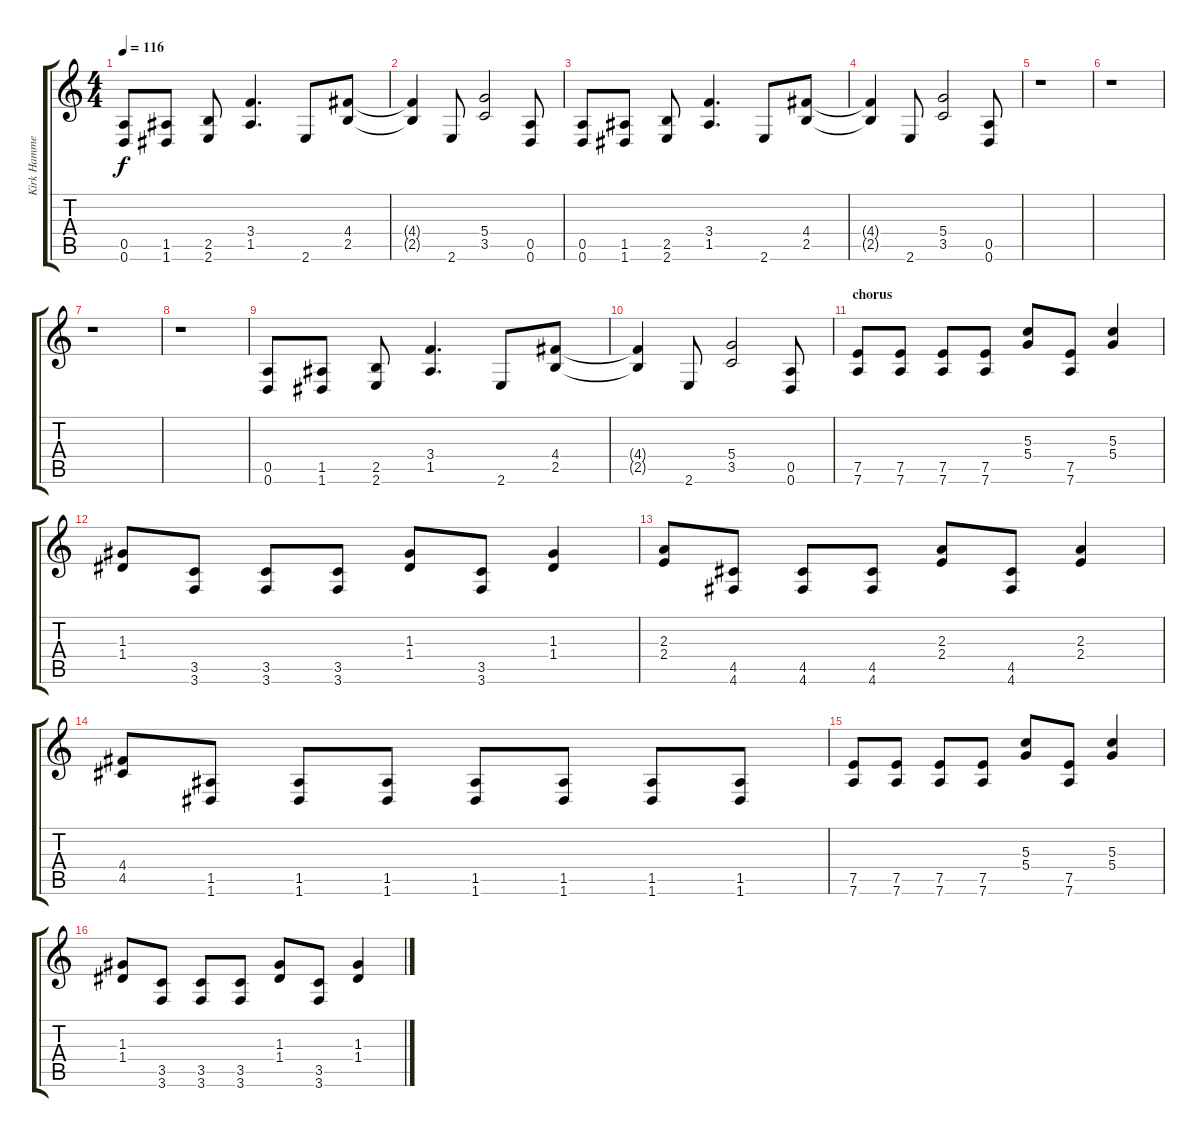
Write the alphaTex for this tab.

\track ("Kirk Hammet (Lead)" "Kirk Hamme") {instrument distortionguitar}
\staff {score tabs}
\tuning (E4 B3 G3 D3 A2 D2) {hide}
\ts (4 4)
\tempo 116
\clef g2
\ks c
(0.5 0.6).8{dy f} (1.5 1.6).8 (2.5 2.6).8 (3.4 1.5).4{d} 2.6.8 (4.4 2.5).8 |
(4.4{t} 2.5{t}).4 2.6.8 (5.4 3.5).2 (0.5 0.6).8 |
(0.5 0.6).8 (1.5 1.6).8 (2.5 2.6).8 (3.4 1.5).4{d} 2.6.8 (4.4 2.5).8 |
(4.4{t} 2.5{t}).4 2.6.8 (5.4 3.5).2 (0.5 0.6).8 |
r.1 |
r.1 |
r.1 |
r.1 |
(0.5 0.6).8 (1.5 1.6).8 (2.5 2.6).8 (3.4 1.5).4{d} 2.6.8 (4.4 2.5).8 |
(4.4{t} 2.5{t}).4 2.6.8 (5.4 3.5).2 (0.5 0.6).8 |
\section ("" "chorus")
(7.5 7.6).8 (7.5 7.6).8 (7.5 7.6).8 (7.5 7.6).8 (5.3 5.4).8 (7.5 7.6).8 (5.3 5.4).4 |
(1.3 1.4).8 (3.5 3.6).8 (3.5 3.6).8 (3.5 3.6).8 (1.3 1.4).8 (3.5 3.6).8 (1.3 1.4).4 |
(2.3 2.4).8 (4.5 4.6).8 (4.5 4.6).8 (4.5 4.6).8 (2.3 2.4).8 (4.5 4.6).8 (2.3 2.4).4 |
(4.4 4.5).8 (1.5 1.6).8 (1.5 1.6).8 (1.5 1.6).8 (1.5 1.6).8 (1.5 1.6).8 (1.5 1.6).8 (1.5 1.6).8 |
(7.5 7.6).8 (7.5 7.6).8 (7.5 7.6).8 (7.5 7.6).8 (5.3 5.4).8 (7.5 7.6).8 (5.3 5.4).4 |
(1.3 1.4).8 (3.5 3.6).8 (3.5 3.6).8 (3.5 3.6).8 (1.3 1.4).8 (3.5 3.6).8 (1.3 1.4).4
